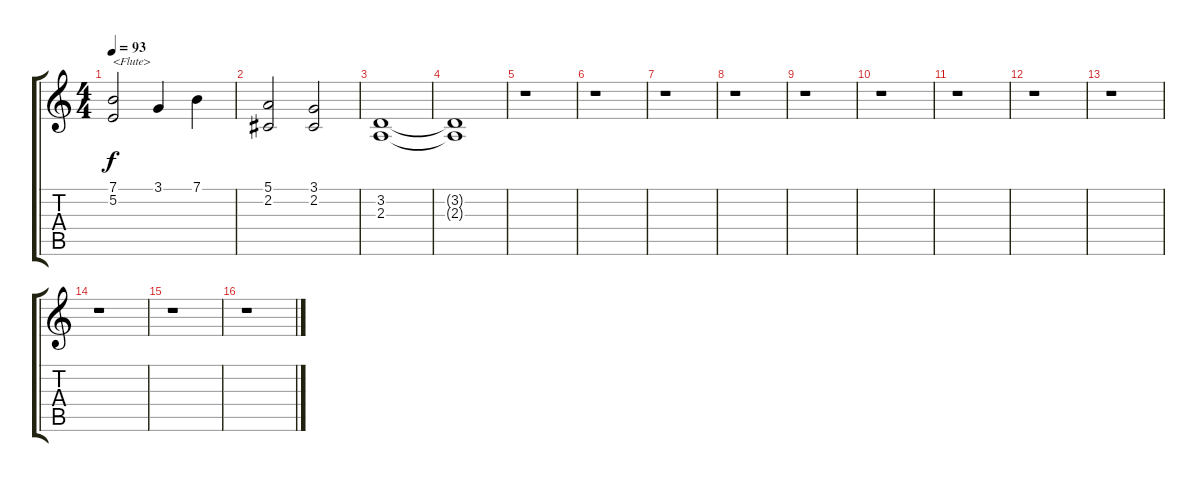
\track "" {instrument synthstrings1}
\staff {score tabs}
\tuning (E4 B3 G3 D3 A2 E2) {hide}
\ts (4 4)
\tempo 93
\clef g2
\ks c
(7.1 5.2).2{txt "<Flute>" dy f volume 16 instrument flute} 3.1.4 7.1.4 |
(5.1 2.2).2 (3.1 2.2).2 |
(3.2 2.3).1 |
(3.2{t} 2.3{t}).1 |
r.1 |
r.1 |
r.1 |
r.1 |
r.1 |
r.1 |
r.1 |
r.1 |
r.1 |
r.1 |
r.1 |
r.1
